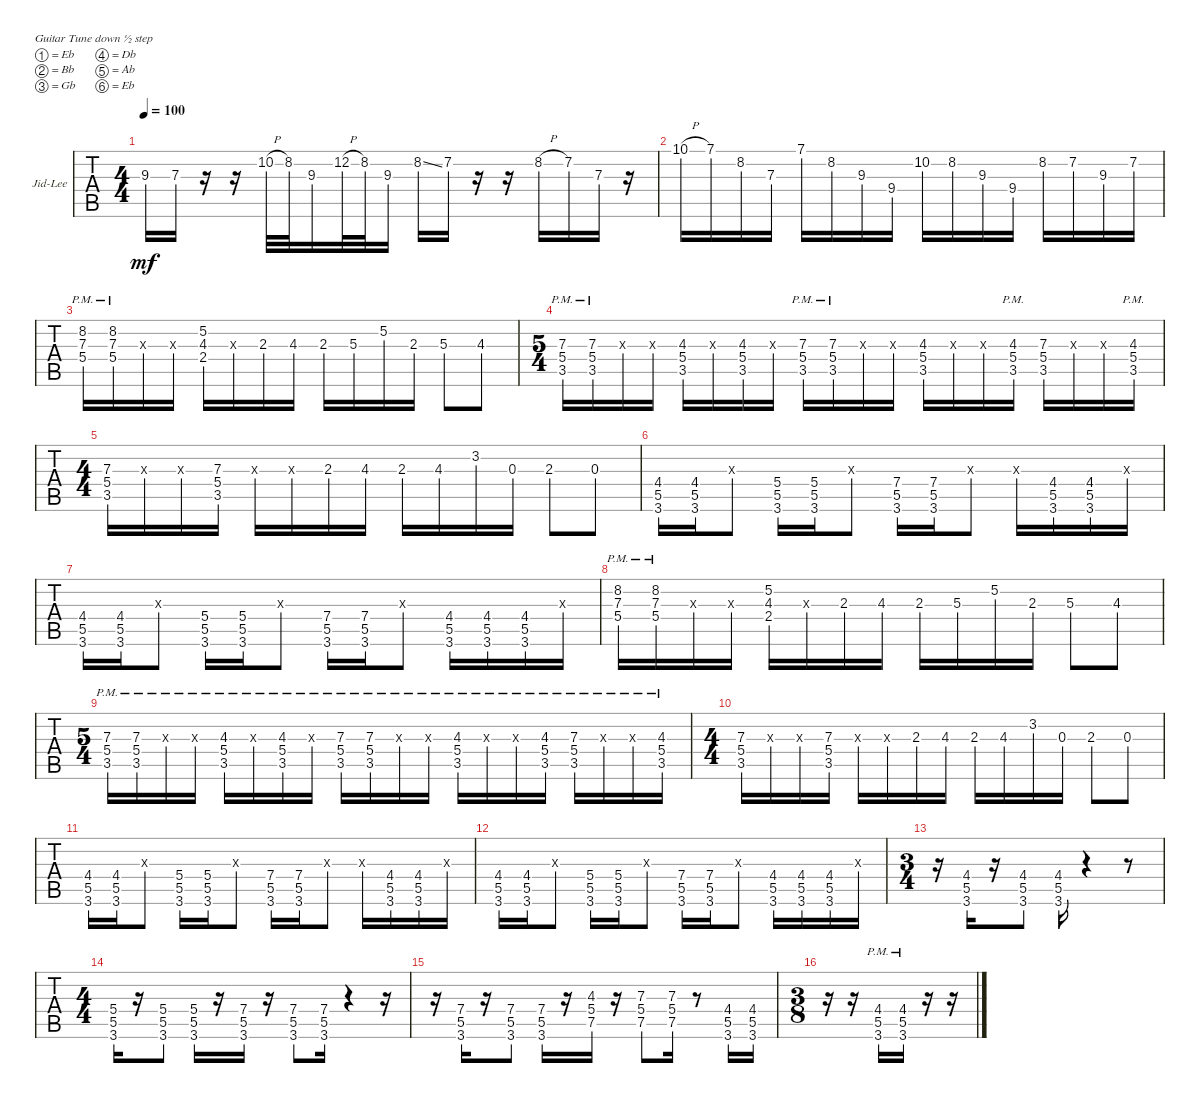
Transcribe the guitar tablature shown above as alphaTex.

\defaultSystemsLayout 4
\bracketExtendMode groupsimilarinstruments
\firstSystemTrackNameOrientation horizontal
\otherSystemsTrackNameOrientation horizontal
\track ("Jid-Lee" "Jid-Lee") {instrument distortionguitar}
\staff {tabs}
\tuning (Eb4 Bb3 Gb3 Db3 Ab2 Eb2)
\ts (4 4)
\tempo 100
\clef g2
\ks c
9.3.16{dy mf} 7.3.16 r.16 r.16 10.2{h}.32 8.2.32 9.3.16 12.2{h}.32 8.2.32 9.3.16 8.2{ss}.16 7.2.16 r.16 r.16 8.2{h}.16 7.2.16 7.3.16 r.16 |
10.1{h}.16 7.1.16 8.2.16 7.3.16 7.1.16 8.2.16 9.3.16 9.4.16 10.2.16 8.2.16 9.3.16 9.4.16 8.2.16 7.2.16 9.3.16 7.2.16 |
(8.2{pm} 7.3{pm} 5.4{pm}).16 (8.2{pm} 7.3{pm} 5.4{pm}).16 0.3{x}.16 0.3{x}.16 (4.3 5.2 2.4).16 0.3{x}.16 2.3.16 4.3.16 2.3.16 5.3.16 5.2.16 2.3.16 5.3.8 4.3.8 |
\ts (5 4)
(7.3{pm} 5.4{pm} 3.5{pm}).16 (7.3{pm} 5.4{pm} 3.5{pm}).16 0.3{x}.16 0.3{x}.16 (4.3 5.4 3.5).16 0.3{x}.16 (4.3 5.4 3.5).16 0.3{x}.16 (7.3{pm} 5.4{pm} 3.5{pm}).16 (7.3{pm} 5.4{pm} 3.5{pm}).16 0.3{x}.16 0.3{x}.16 (4.3 5.4 3.5).16 0.3{x}.16 0.3{x}.16 (4.3{pm} 5.4{pm} 3.5{pm}).16 (7.3 5.4 3.5).16 0.3{x}.16 0.3{x}.16 (4.3{pm} 5.4{pm} 3.5{pm}).16 |
\ts (4 4)
(7.3 5.4 3.5).16 0.3{x}.16 0.3{x}.16 (7.3 5.4 3.5).16 0.3{x}.16 0.3{x}.16 2.3.16 4.3.16 2.3.16 4.3.16 3.2.16 0.3.16 2.3.8 0.3.8 |
(4.4 5.5 3.6).16 (4.4 5.5 3.6).16 0.3{x}.8 (5.4 5.5 3.6).16 (5.4 5.5 3.6).16 0.3{x}.8 (7.4 5.5 3.6).16 (7.4 5.5 3.6).16 0.3{x}.8 0.3{x}.16 (3.6 5.5 4.4).16 (4.4 5.5 3.6).16 0.3{x}.16 |
(4.4 5.5 3.6).16 (4.4 5.5 3.6).16 0.3{x}.8 (5.4 5.5 3.6).16 (5.4 5.5 3.6).16 0.3{x}.8 (7.4 5.5 3.6).16 (7.4 5.5 3.6).16 0.3{x}.8 (4.4 5.5 3.6).16 (4.4 5.5 3.6).16 (4.4 5.5 3.6).16 0.3{x}.16 |
(8.2{pm} 7.3{pm} 5.4{pm}).16 (8.2{pm} 7.3{pm} 5.4{pm}).16 0.3{x}.16 0.3{x}.16 (4.3 5.2 2.4).16 0.3{x}.16 2.3.16 4.3.16 2.3.16 5.3.16 5.2.16 2.3.16 5.3.8 4.3.8 |
\ts (5 4)
(7.3{pm} 5.4{pm} 3.5{pm}).16 (7.3{pm} 5.4{pm} 3.5{pm}).16 0.3{pm x}.16 0.3{pm x}.16 (4.3{pm} 5.4{pm} 3.5{pm}).16 0.3{pm x}.16 (4.3{pm} 5.4{pm} 3.5{pm}).16 0.3{pm x}.16 (7.3{pm} 5.4{pm} 3.5{pm}).16 (7.3{pm} 5.4{pm} 3.5{pm}).16 0.3{pm x}.16 0.3{pm x}.16 (4.3{pm} 5.4{pm} 3.5{pm}).16 0.3{pm x}.16 0.3{pm x}.16 (4.3{pm} 5.4{pm} 3.5{pm}).16 (7.3{pm} 5.4{pm} 3.5{pm}).16 0.3{pm x}.16 0.3{pm x}.16 (4.3{pm} 5.4{pm} 3.5{pm}).16 |
\ts (4 4)
(7.3 5.4 3.5).16 0.3{x}.16 0.3{x}.16 (7.3 5.4 3.5).16 0.3{x}.16 0.3{x}.16 2.3.16 4.3.16 2.3.16 4.3.16 3.2.16 0.3.16 2.3.8 0.3.8 |
(4.4 5.5 3.6).16 (4.4 5.5 3.6).16 0.3{x}.8 (5.4 5.5 3.6).16 (5.4 5.5 3.6).16 0.3{x}.8 (7.4 5.5 3.6).16 (7.4 5.5 3.6).16 0.3{x}.8 0.3{x}.16 (4.4 5.5 3.6).16 (3.6 5.5 4.4).16 0.3{x}.16 |
(4.4 5.5 3.6).16 (4.4 5.5 3.6).16 0.3{x}.8 (5.4 5.5 3.6).16 (5.4 5.5 3.6).16 0.3{x}.8 (7.4 5.5 3.6).16 (7.4 5.5 3.6).16 0.3{x}.8 (4.4 5.5 3.6).16 (4.4 5.5 3.6).16 (4.4 5.5 3.6).16 0.3{x}.16 |
\ts (3 4)
r.16 (5.5 4.4 3.6).16 r.16 (3.6 5.5 4.4).8 (3.6 5.5 4.4).16 r.4 r.8 |
\ts (4 4)
(5.5 5.4 3.6).16 r.16 (3.6 5.5 5.4).8 (3.6 5.5 5.4).16 r.16 (5.5 7.4 3.6).16 r.16 (3.6 5.5 7.4).8 (3.6 5.5 7.4).16 r.4 r.16 |
r.16 (5.5 7.4 3.6).16 r.16 (3.6 5.5 7.4).8 (3.6 5.5 7.4).16 r.16 (7.5 5.4{string} 4.3).16 r.16 (7.5 5.4 7.3).8 (7.5 5.4 7.3).16 r.8 (3.6 5.5 4.4).16 (3.6 5.5 4.4).16 |
\ts (3 8)
r.16 r.16 (3.6{pm} 4.4{pm} 5.5{pm}).16 (3.6{pm} 5.5{pm} 4.4{pm}).16 r.16 r.16
